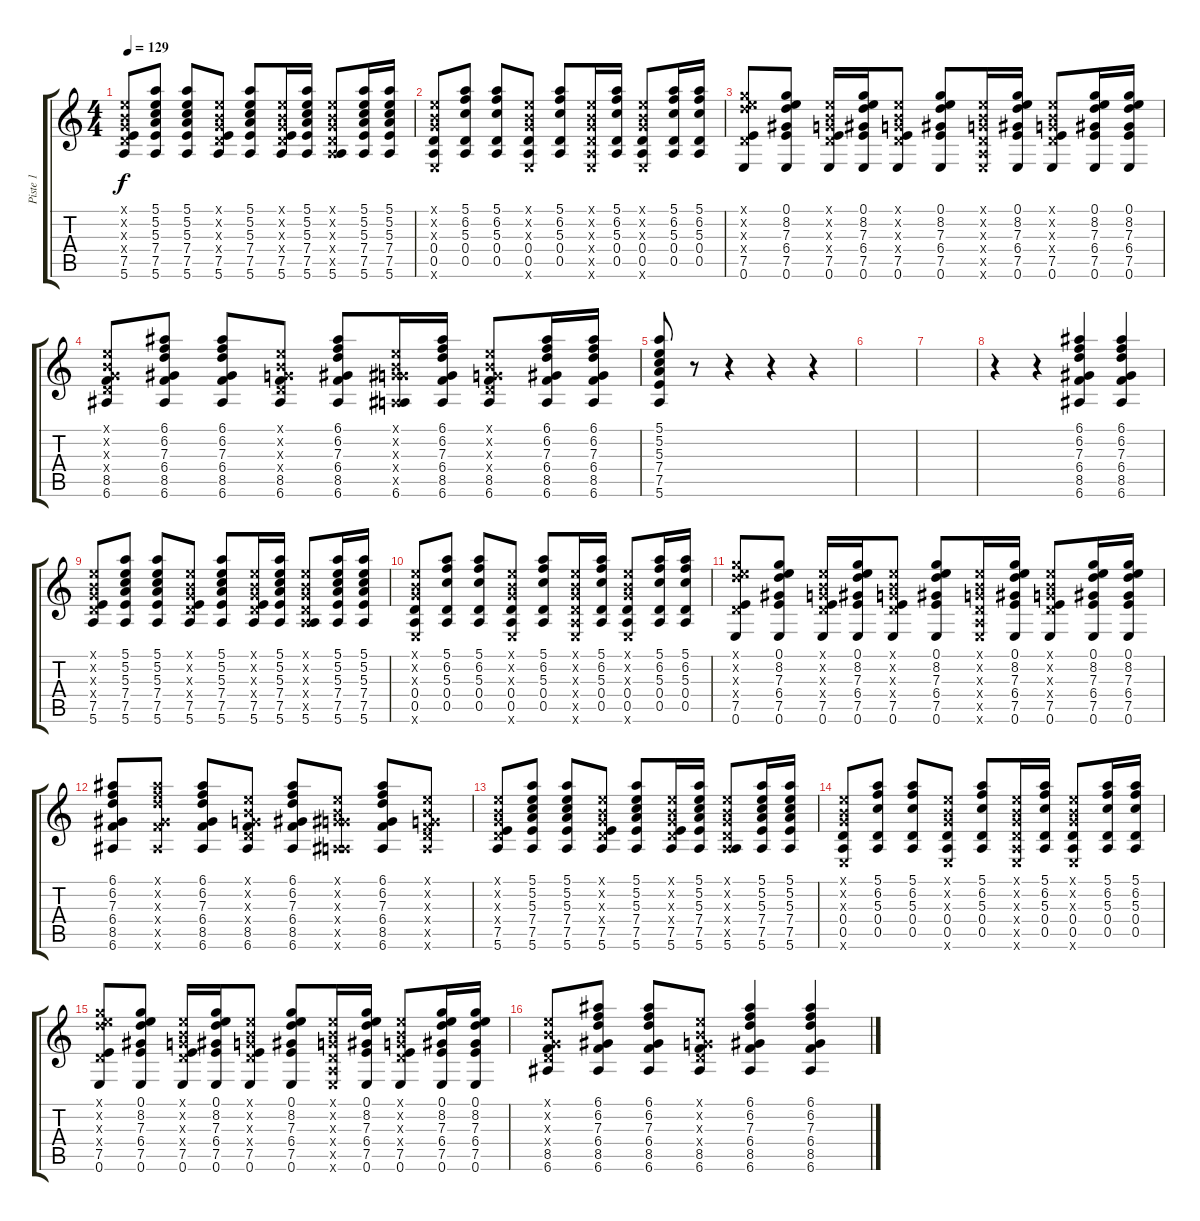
\track ("Piste 1" "Piste 1") {instrument acousticguitarnylon}
\staff {score tabs}
\tuning (E4 B3 G3 D3 A2 E2) {hide}
\ts (4 4)
\tempo 129
\clef g2
\ks c
(0.1{x} 0.2{x} 0.3{x} 0.4{x} 7.5 5.6).8{dy f} (5.1 5.2 5.3 7.4 7.5 5.6).8 (5.1 5.2 5.3 7.4 7.5 5.6).8 (0.1{x} 0.2{x} 0.3{x} 0.4{x} 7.5 5.6).8 (5.1 5.2 5.3 7.4 7.5 5.6).8 (0.1{x} 0.2{x} 0.3{x} 0.4{x} 7.5 5.6).16 (5.1 5.2 5.3 7.4 7.5 5.6).16 (0.1{x} 0.2{x} 0.3{x} 0.4{x} 0.5{x} 5.6).8 (5.1 5.2 5.3 7.4 7.5 5.6).16 (5.1 5.2 5.3 7.4 7.5 5.6).16 |
(0.1{x} 0.2{x} 0.3{x} 0.4 0.5 0.6{x}).8 (5.1 6.2 5.3 0.4 0.5).8 (5.1 6.2 5.3 0.4 0.5).8 (0.1{x} 0.2{x} 0.3{x} 0.4 0.5 0.6{x}).8 (5.1 6.2 5.3 0.4 0.5).8 (0.1{x} 0.2{x} 0.3{x} 0.4{x} 0.5{x} 0.6{x}).16 (5.1 6.2 5.3 0.4 0.5).16 (0.1{x} 0.2{x} 0.3{x} 0.4 0.5 0.6{x}).8 (5.1 6.2 5.3 0.4 0.5).16 (5.1 6.2 5.3 0.4 0.5).16 |
(0.1{x} 8.2{x} 7.3{x} 0.4{x} 7.5 0.6).8 (0.1 8.2 7.3 6.4 7.5 0.6).8 (0.1{x} 0.2{x} 0.3{x} 0.4{x} 7.5 0.6).16 (0.1 8.2 7.3 6.4 7.5 0.6).16 (0.1{x} 0.2{x} 0.3{x} 0.4{x} 7.5 0.6).8 (0.1 8.2 7.3 6.4 7.5 0.6).8 (0.1{x} 0.2{x} 0.3{x} 0.4{x} 0.5{x} 0.6{x}).16 (0.1 8.2 7.3 6.4 7.5 0.6).16 (0.1{x} 0.2{x} 0.3{x} 0.4{x} 7.5 0.6).8 (0.1 8.2 7.3 6.4 7.5 0.6).16 (0.1 8.2 7.3 6.4 7.5 0.6).16 |
(0.1{x} 0.2{x} 0.3{x} 0.4{x} 8.5 6.6).8 (6.1 6.2 7.3 6.4 8.5 6.6).8 (6.1 6.2 7.3 6.4 8.5 6.6).8 (0.1{x} 0.2{x} 0.3{x} 0.4{x} 8.5 6.6).8 (6.1 6.2 7.3 6.4 8.5 6.6).8 (0.1{x} 0.2{x} 0.3{x} 6.4{x} 0.5{x} 6.6).16 (6.1 6.2 7.3 6.4 8.5 6.6).16 (0.1{x} 0.2{x} 0.3{x} 0.4{x} 8.5 6.6).8 (6.1 6.2 7.3 6.4 8.5 6.6).16 (6.1 6.2 7.3 6.4 8.5 6.6).16 |
(5.1 5.2 5.3 7.4 7.5 5.6).8 r.8 r.4 r.4 r.4 |
|
|
r.4 r.4 (6.1 6.2 7.3 6.4 8.5 6.6).4 (6.1 6.2 7.3 6.4 8.5 6.6).4 |
(0.1{x} 0.2{x} 0.3{x} 0.4{x} 7.5 5.6).8 (5.1 5.2 5.3 7.4 7.5 5.6).8 (5.1 5.2 5.3 7.4 7.5 5.6).8 (0.1{x} 0.2{x} 0.3{x} 0.4{x} 7.5 5.6).8 (5.1 5.2 5.3 7.4 7.5 5.6).8 (0.1{x} 0.2{x} 0.3{x} 0.4{x} 7.5 5.6).16 (5.1 5.2 5.3 7.4 7.5 5.6).16 (0.1{x} 0.2{x} 0.3{x} 0.4{x} 0.5{x} 5.6).8 (5.1 5.2 5.3 7.4 7.5 5.6).16 (5.1 5.2 5.3 7.4 7.5 5.6).16 |
(0.1{x} 0.2{x} 0.3{x} 0.4 0.5 0.6{x}).8 (5.1 6.2 5.3 0.4 0.5).8 (5.1 6.2 5.3 0.4 0.5).8 (0.1{x} 0.2{x} 0.3{x} 0.4 0.5 0.6{x}).8 (5.1 6.2 5.3 0.4 0.5).8 (0.1{x} 0.2{x} 0.3{x} 0.4{x} 0.5{x} 0.6{x}).16 (5.1 6.2 5.3 0.4 0.5).16 (0.1{x} 0.2{x} 0.3{x} 0.4 0.5 0.6{x}).8 (5.1 6.2 5.3 0.4 0.5).16 (5.1 6.2 5.3 0.4 0.5).16 |
(0.1{x} 8.2{x} 7.3{x} 0.4{x} 7.5 0.6).8 (0.1 8.2 7.3 6.4 7.5 0.6).8 (0.1{x} 0.2{x} 0.3{x} 0.4{x} 7.5 0.6).16 (0.1 8.2 7.3 6.4 7.5 0.6).16 (0.1{x} 0.2{x} 0.3{x} 0.4{x} 7.5 0.6).8 (0.1 8.2 7.3 6.4 7.5 0.6).8 (0.1{x} 0.2{x} 0.3{x} 0.4{x} 0.5{x} 0.6{x}).16 (0.1 8.2 7.3 6.4 7.5 0.6).16 (0.1{x} 0.2{x} 0.3{x} 0.4{x} 7.5 0.6).8 (0.1 8.2 7.3 6.4 7.5 0.6).16 (0.1 8.2 7.3 6.4 7.5 0.6).16 |
(6.1 6.2 7.3 6.4 8.5 6.6).8 (6.1{x} 6.2{x} 7.3{x} 6.4{x} 8.5{x} 6.6{x}).8 (6.1 6.2 7.3 6.4 8.5 6.6).8 (0.1{x} 0.2{x} 0.3{x} 0.4{x} 8.5 6.6).8 (6.1 6.2 7.3 6.4 8.5 6.6).8 (0.1{x} 0.2{x} 0.3{x} 6.4{x} 0.5{x} 6.6{x}).8 (6.1 6.2 7.3 6.4 8.5 6.6).8 (0.1{x} 0.2{x} 0.3{x} 0.4{x} 8.5{x} 6.6{x}).8 |
(0.1{x} 0.2{x} 0.3{x} 0.4{x} 7.5 5.6).8 (5.1 5.2 5.3 7.4 7.5 5.6).8 (5.1 5.2 5.3 7.4 7.5 5.6).8 (0.1{x} 0.2{x} 0.3{x} 0.4{x} 7.5 5.6).8 (5.1 5.2 5.3 7.4 7.5 5.6).8 (0.1{x} 0.2{x} 0.3{x} 0.4{x} 7.5 5.6).16 (5.1 5.2 5.3 7.4 7.5 5.6).16 (0.1{x} 0.2{x} 0.3{x} 0.4{x} 0.5{x} 5.6).8 (5.1 5.2 5.3 7.4 7.5 5.6).16 (5.1 5.2 5.3 7.4 7.5 5.6).16 |
(0.1{x} 0.2{x} 0.3{x} 0.4 0.5 0.6{x}).8 (5.1 6.2 5.3 0.4 0.5).8 (5.1 6.2 5.3 0.4 0.5).8 (0.1{x} 0.2{x} 0.3{x} 0.4 0.5 0.6{x}).8 (5.1 6.2 5.3 0.4 0.5).8 (0.1{x} 0.2{x} 0.3{x} 0.4{x} 0.5{x} 0.6{x}).16 (5.1 6.2 5.3 0.4 0.5).16 (0.1{x} 0.2{x} 0.3{x} 0.4 0.5 0.6{x}).8 (5.1 6.2 5.3 0.4 0.5).16 (5.1 6.2 5.3 0.4 0.5).16 |
(0.1{x} 8.2{x} 7.3{x} 0.4{x} 7.5 0.6).8 (0.1 8.2 7.3 6.4 7.5 0.6).8 (0.1{x} 0.2{x} 0.3{x} 0.4{x} 7.5 0.6).16 (0.1 8.2 7.3 6.4 7.5 0.6).16 (0.1{x} 0.2{x} 0.3{x} 0.4{x} 7.5 0.6).8 (0.1 8.2 7.3 6.4 7.5 0.6).8 (0.1{x} 0.2{x} 0.3{x} 0.4{x} 0.5{x} 0.6{x}).16 (0.1 8.2 7.3 6.4 7.5 0.6).16 (0.1{x} 0.2{x} 0.3{x} 0.4{x} 7.5 0.6).8 (0.1 8.2 7.3 6.4 7.5 0.6).16 (0.1 8.2 7.3 6.4 7.5 0.6).16 |
(0.1{x} 0.2{x} 0.3{x} 0.4{x} 8.5 6.6).8 (6.1 6.2 7.3 6.4 8.5 6.6).8 (6.1 6.2 7.3 6.4 8.5 6.6).8 (0.1{x} 0.2{x} 0.3{x} 0.4{x} 8.5 6.6).8 (6.1 6.2 7.3 6.4 8.5 6.6).4 (6.1 6.2 7.3 6.4 8.5 6.6).4
